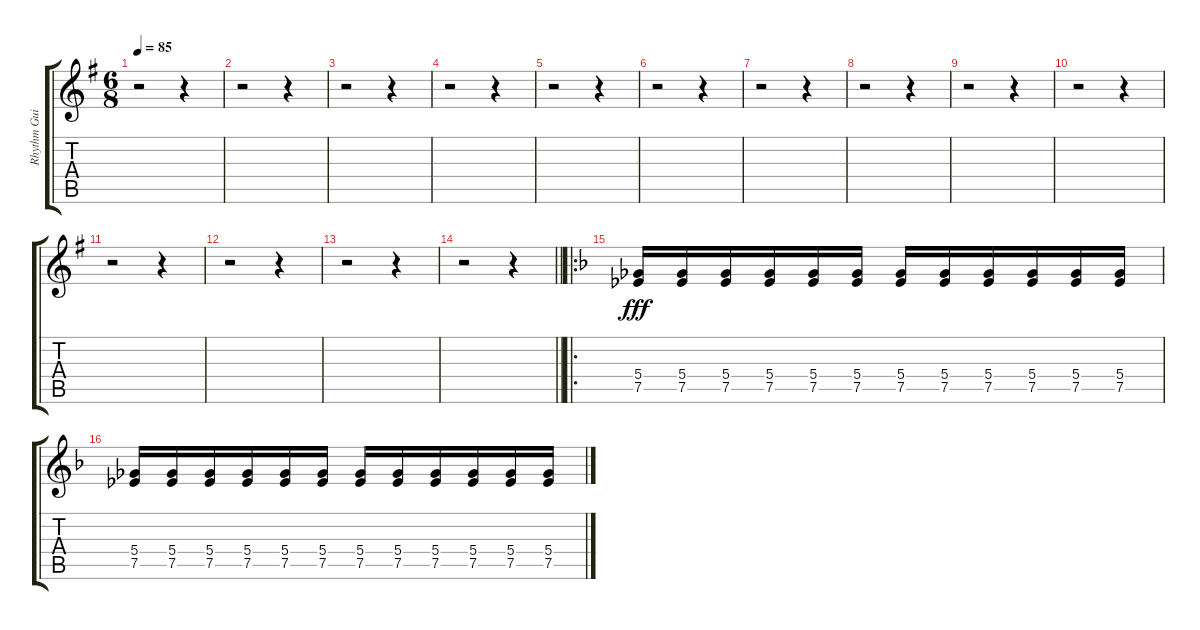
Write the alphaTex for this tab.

\track ("Rhythm Guitar 2" "Rhythm Gui") {instrument distortionguitar}
\staff {score tabs}
\tuning (Eb4 Bb3 Gb3 Db3 Ab2 Db2) {hide}
\ts (6 8)
\tempo 85
\clef g2
\ks g
r.2{dy f} r.4 |
r.2 r.4 |
r.2 r.4 |
r.2 r.4 |
r.2 r.4 |
r.2 r.4 |
r.2 r.4 |
r.2 r.4 |
r.2 r.4 |
r.2 r.4 |
r.2 r.4 |
r.2 r.4 |
r.2 r.4 |
\barLineRight lightlight
r.2 r.4 |
\ro
\ks f
(5.4 7.5).16{dy fff} (5.4 7.5).16 (5.4 7.5).16 (5.4 7.5).16 (5.4 7.5).16 (5.4 7.5).16 (5.4 7.5).16 (5.4 7.5).16 (5.4 7.5).16 (5.4 7.5).16 (5.4 7.5).16 (5.4 7.5).16 |
(5.4 7.5).16 (5.4 7.5).16 (5.4 7.5).16 (5.4 7.5).16 (5.4 7.5).16 (5.4 7.5).16 (5.4 7.5).16 (5.4 7.5).16 (5.4 7.5).16 (5.4 7.5).16 (5.4 7.5).16 (5.4 7.5).16
